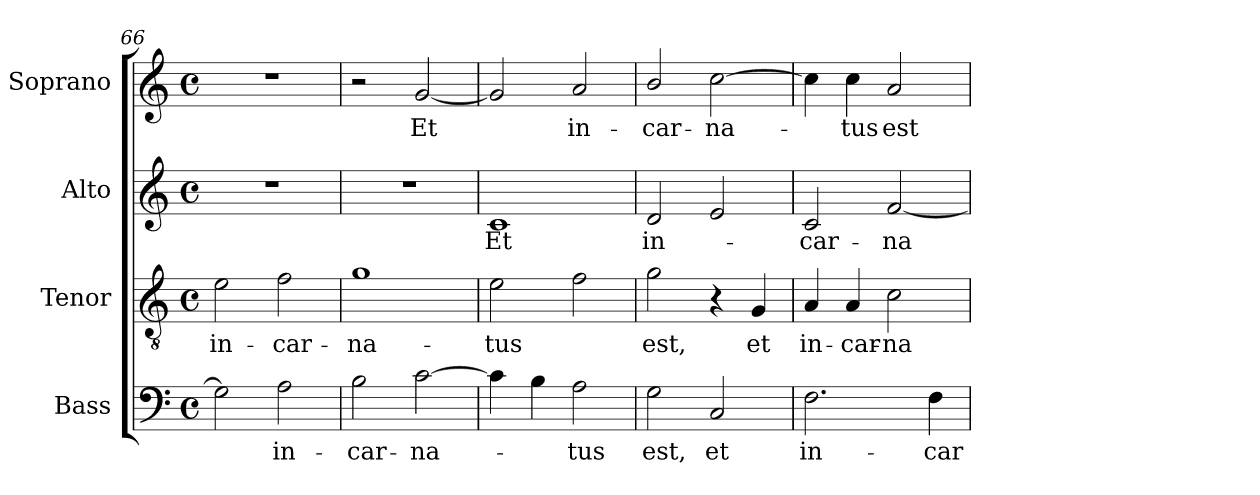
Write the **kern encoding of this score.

**kern	**text	**kern	**text	**kern	**text	**kern	**text
*part4	*part4	*part3	*part3	*part2	*part2	*part1	*part1
*staff4	*staff4	*staff3	*staff3	*staff2	*staff2	*staff1	*staff1
*I"Bass	*	*I"Tenor	*	*I"Alto	*	*I"Soprano	*
*I'B.	*	*I'T.	*	*I'A.	*	*I'S.	*
*clefF4	*	*clefGv2	*	*clefG2	*	*clefG2	*
*	*	*ITrd7c12	*	*	*	*	*
*k[]	*	*k[]	*	*k[]	*	*k[]	*
*C:	*	*C:	*	*C:	*	*C:	*
*M4/4	*	*M4/4	*	*M4/4	*	*M4/4	*
*met(c)	*	*met(c)	*	*met(c)	*	*met(c)	*
=66	=66	=66	=66	=66	=66	=66	=66
!	!	!	!LO:LY:b:color=#000000	!	!	!	!
2Gi\]	.	2Ei\	in-	1r	.	1r	.
!	!LO:LY:b:color=#000000	!	!	!	!	!	!
!	!	!	!LO:LY:b:color=#000000	!	!	!	!
2Ai\	in-	2Fi\	-car-	.	.	.	.
=67	=67	=67	=67	=67	=67	=67	=67
!	!LO:LY:b:color=#000000	!	!	!	!	!	!
!	!	!	!LO:LY:b:color=#000000	!	!	!	!
2Bi\	-car-	1Gi	-na-	1r	.	2r	.
!	!LO:LY:b:color=#000000	!	!	!	!	!	!
!	!	!	!	!	!	!	!LO:LY:b:color=#000000
[2ci\	-na-	.	.	.	.	[2gi/	Et
=68	=68	=68	=68	=68	=68	=68	=68
!	!	!	!LO:LY:b:color=#000000	!	!	!	!
!	!	!	!	!	!LO:LY:b:color=#000000	!	!
4ci\]	.	2Ei\	-tus	1ci	Et	2gi/]	.
4Bi\	.	.	.	.	.	.	.
!	!LO:LY:b:color=#000000	!	!	!	!	!	!
!	!	!	!	!	!	!	!LO:LY:b:color=#000000
2Ai\	-tus	2Fi\	.	.	.	2ai/	in-
=69	=69	=69	=69	=69	=69	=69	=69
!	!LO:LY:b:color=#000000	!	!	!	!	!	!
!	!	!	!LO:LY:b:color=#000000	!	!	!	!
!	!	!	!	!	!LO:LY:b:color=#000000	!	!
!	!	!	!	!	!	!	!LO:LY:b:color=#000000
2Gi\	est,	2Gi\	est,	2di/	in-	2bi/	-car-
!	!LO:LY:b:color=#000000	!	!	!	!	!	!
!	!	!	!	!	!	!	!LO:LY:b:color=#000000
2Ci/	et	4r	.	2ei/	.	[2cci\	-na-
!	!	!	!LO:LY:b:color=#000000	!	!	!	!
.	.	4GGi/	et	.	.	.	.
=70	=70	=70	=70	=70	=70	=70	=70
!	!LO:LY:b:color=#000000	!	!	!	!	!	!
!	!	!	!LO:LY:b:color=#000000	!	!	!	!
!	!	!	!	!	!LO:LY:b:color=#000000	!	!
2.Fi\	in-	4AAi/	in-	2ci/	-car-	4cci\]	.
!	!	!	!LO:LY:b:color=#000000	!	!	!	!
!	!	!	!	!	!	!	!LO:LY:b:color=#000000
.	.	4AAi/	-car-	.	.	4cci\	-tus
!	!	!	!LO:LY:b:color=#000000	!	!	!	!
!	!	!	!	!	!LO:LY:b:color=#000000	!	!
!	!	!	!	!	!	!	!LO:LY:b:color=#000000
.	.	2Ci\	-na-	[2fi/	-na-	2ai/	est
!	!LO:LY:b:color=#000000	!	!	!	!	!	!
4Fi\	-car-	.	.	.	.	.	.
=	=	=	=	=	=	=	=
*-	*-	*-	*-	*-	*-	*-	*-
